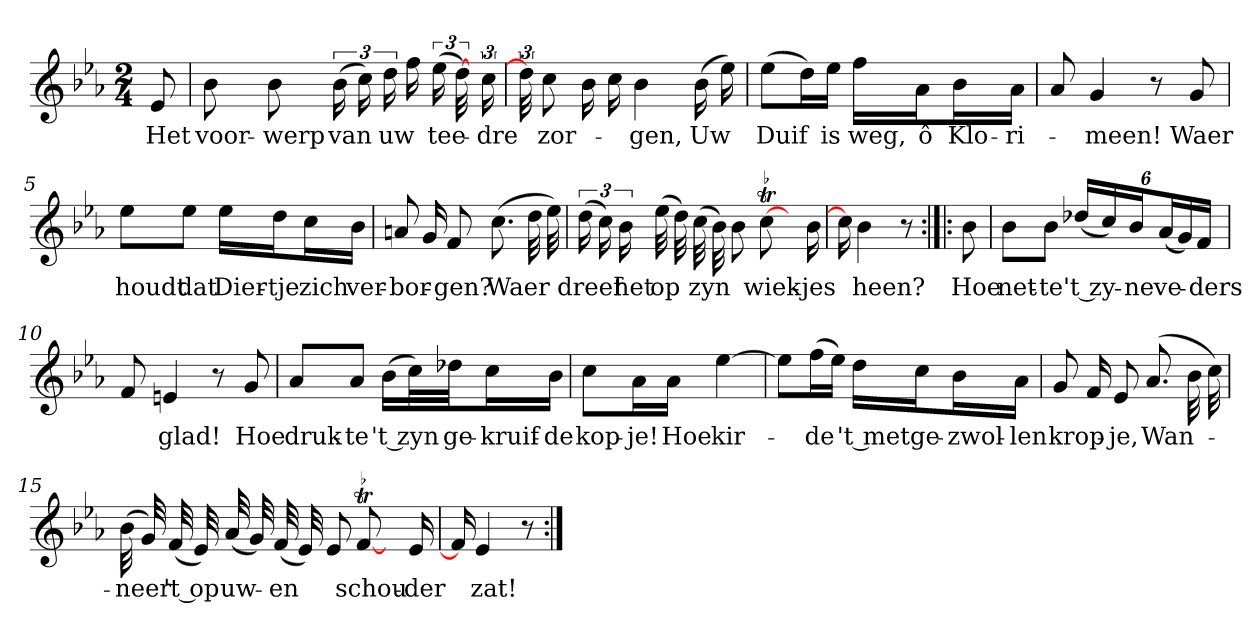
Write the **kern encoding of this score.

**kern	**text
*part1	*part1
*staff1	*staff1
*clefG2	*
*k[b-e-a-]	*
*E-:	*
*M2/4	*
*MM120	*
=	=
8e-	Het
=1	=1
8b-	voor-
8b-	-werp
(24b-	van
24cc)	.
24dd	uw
16ff	.
(24ee-	tee-
[48dd)	.
48ryy	.
24cc	-dre
=2	=2
48dd]	.
8cc	zor-
16b-	.
16cc	.
4b-	-gen,
(16b-	Uw
16ee-)	.
=3	=3
(8ee-\L	Duif
16dd\L)	.
16ee-\JJ	is
16ff\LL	weg,
16a-\J	ô
16b-\L	Klo-
16a-\JJ	-ri-
=4	=4
8a-	.
4g	-meen!
8r	.
8g	Waer
=5	=5
8ee-\L	houdt
8ee-\J	dat
16ee-\LL	Dier-
16dd\J	-tje
16cc\L	zich
16b-\JJ	ver-
=6	=6
8an	-bor-
16g	.
8f	-gen?
(8.cc	Waer
32dd	.
32ee-)	.
=7	=7
(24dd	dreef
24cc)	.
24b-	het
(32ee-	op
32dd)	.
(32cc	zyn
32b-)	.
8b-	.
!LO:TR:acc=-	!
[8cct	wiek-
16ryy	.
16b-	-jes
=8	=8
16cc]	.
4b-	heen?
8r	.
=:|!|:	=:|!|:
8b-	Hoe
=9	=9
8b-\L	net-
8b-\J	-te
(24dd-X/LL	't zy-
24cc/)	.
24b-/J	-ne
(24a-/L	ve-
24g/)	.
24f/JJ	-ders
=10	=10
8f	.
4en	glad!
8r	.
8g	Hoe
=11	=11
8a-/L	druk-
8a-/J	-te
(16b-\LL	't zyn
32cc\L)	.
32dd-X\JJ	ge-
16cc\L	-kruif-
16b-\JJ	-de
=12	=12
8cc\L	kop-
16a-\L	-je!
16a-\JJ	Hoe
[4ee-	kir-
=13	=13
8ee-\L]	.
(16ff\L	-de
16ee-\JJ)	.
16dd\LL	't met
16cc\J	ge-
16b-\L	-zwol-
16a-\JJ	-len
=14	=14
8g	krop-
16f	.
8e-	-je,
(8.a-	Wan-
32b-	.
32cc)	.
=15	=15
(32b-	-neer
32g)	.
(32f	't op
32e-)	.
(32a-	uw-
32g)	.
(32f	-en
32e-)	.
8e-	.
!LO:TR:acc=-	!
[8ft	schou-
16ryy	.
16e-	-der
=16	=16
16f]	.
4e-	zat!
8r	.
=:|!	=:|!
*-	*-
